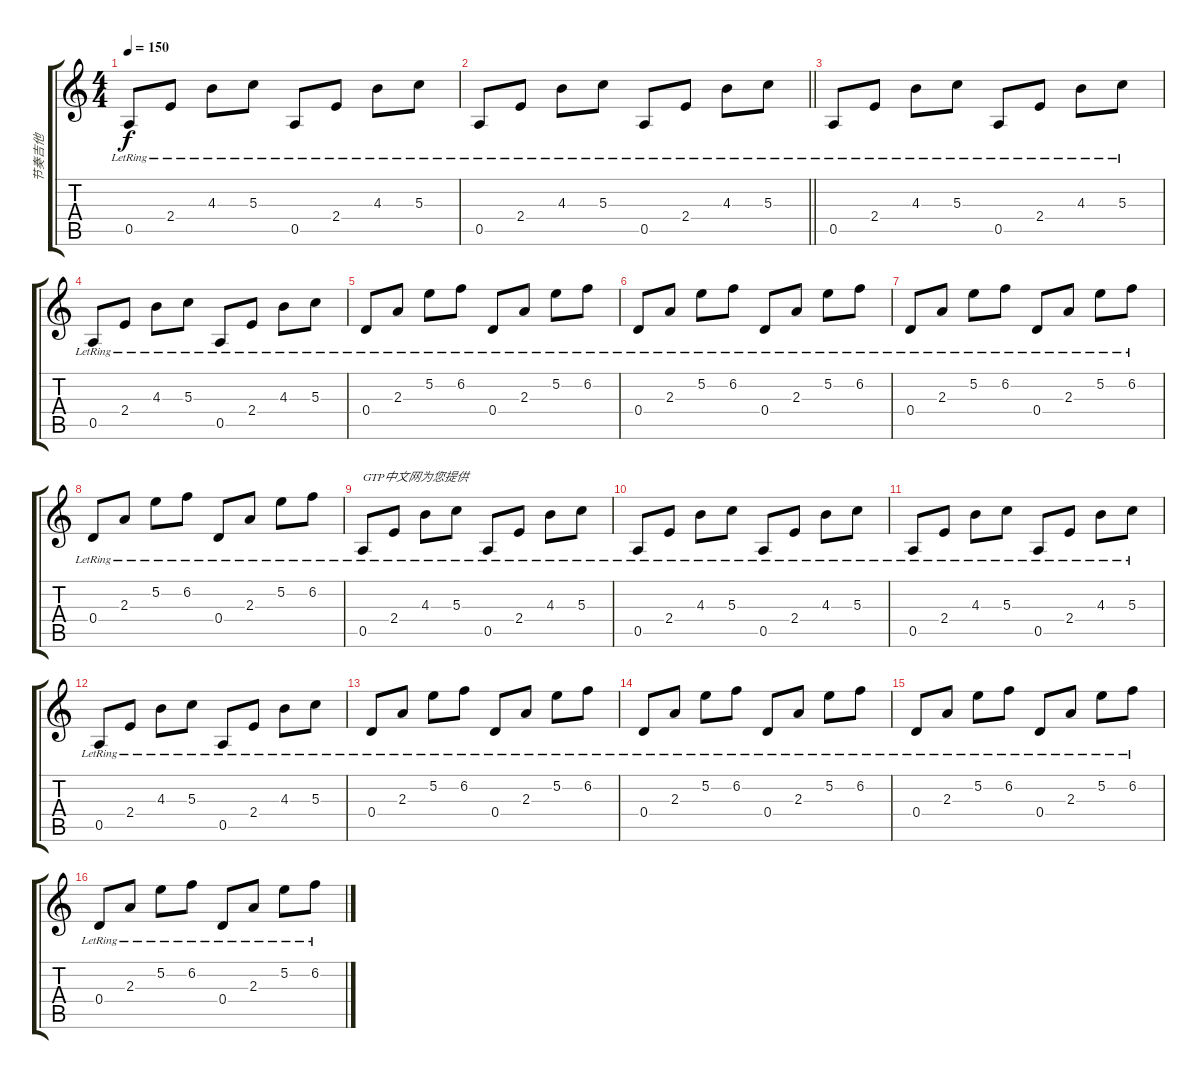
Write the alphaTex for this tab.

\track ("节奏吉他" "节奏吉他") {instrument distortionguitar}
\staff {score tabs}
\tuning (E4 B3 G3 D3 A2 E2) {hide}
\ts (4 4)
\tempo 150
\clef g2
\ks c
0.5{lr}.8{dy f} 2.4{lr}.8 4.3{lr}.8 5.3{lr}.8 0.5{lr}.8 2.4{lr}.8 4.3{lr}.8 5.3{lr}.8 |
\barLineRight lightlight
0.5{lr}.8 2.4{lr}.8 4.3{lr}.8 5.3{lr}.8 0.5{lr}.8 2.4{lr}.8 4.3{lr}.8 5.3{lr}.8 |
0.5{lr}.8 2.4{lr}.8 4.3{lr}.8 5.3{lr}.8 0.5{lr}.8 2.4{lr}.8 4.3{lr}.8 5.3{lr}.8 |
0.5{lr}.8 2.4{lr}.8 4.3{lr}.8 5.3{lr}.8 0.5{lr}.8 2.4{lr}.8 4.3{lr}.8 5.3{lr}.8 |
0.4{lr}.8 2.3{lr}.8 5.2{lr}.8 6.2{lr}.8 0.4{lr}.8 2.3{lr}.8 5.2{lr}.8 6.2{lr}.8 |
0.4{lr}.8 2.3{lr}.8 5.2{lr}.8 6.2{lr}.8 0.4{lr}.8 2.3{lr}.8 5.2{lr}.8 6.2{lr}.8 |
0.4{lr}.8 2.3{lr}.8 5.2{lr}.8 6.2{lr}.8 0.4{lr}.8 2.3{lr}.8 5.2{lr}.8 6.2{lr}.8 |
0.4{lr}.8 2.3{lr}.8 5.2{lr}.8 6.2{lr}.8 0.4{lr}.8 2.3{lr}.8 5.2{lr}.8 6.2{lr}.8 |
0.5{lr}.8{txt "GTP中文网为您提供"} 2.4{lr}.8 4.3{lr}.8 5.3{lr}.8 0.5{lr}.8 2.4{lr}.8 4.3{lr}.8 5.3{lr}.8 |
0.5{lr}.8 2.4{lr}.8 4.3{lr}.8 5.3{lr}.8 0.5{lr}.8 2.4{lr}.8 4.3{lr}.8 5.3{lr}.8 |
0.5{lr}.8 2.4{lr}.8 4.3{lr}.8 5.3{lr}.8 0.5{lr}.8 2.4{lr}.8 4.3{lr}.8 5.3{lr}.8 |
0.5{lr}.8 2.4{lr}.8 4.3{lr}.8 5.3{lr}.8 0.5{lr}.8 2.4{lr}.8 4.3{lr}.8 5.3{lr}.8 |
0.4{lr}.8 2.3{lr}.8 5.2{lr}.8 6.2{lr}.8 0.4{lr}.8 2.3{lr}.8 5.2{lr}.8 6.2{lr}.8 |
0.4{lr}.8 2.3{lr}.8 5.2{lr}.8 6.2{lr}.8 0.4{lr}.8 2.3{lr}.8 5.2{lr}.8 6.2{lr}.8 |
0.4{lr}.8 2.3{lr}.8 5.2{lr}.8 6.2{lr}.8 0.4{lr}.8 2.3{lr}.8 5.2{lr}.8 6.2{lr}.8 |
0.4{lr}.8 2.3{lr}.8 5.2{lr}.8 6.2{lr}.8 0.4{lr}.8 2.3{lr}.8 5.2{lr}.8 6.2{lr}.8
